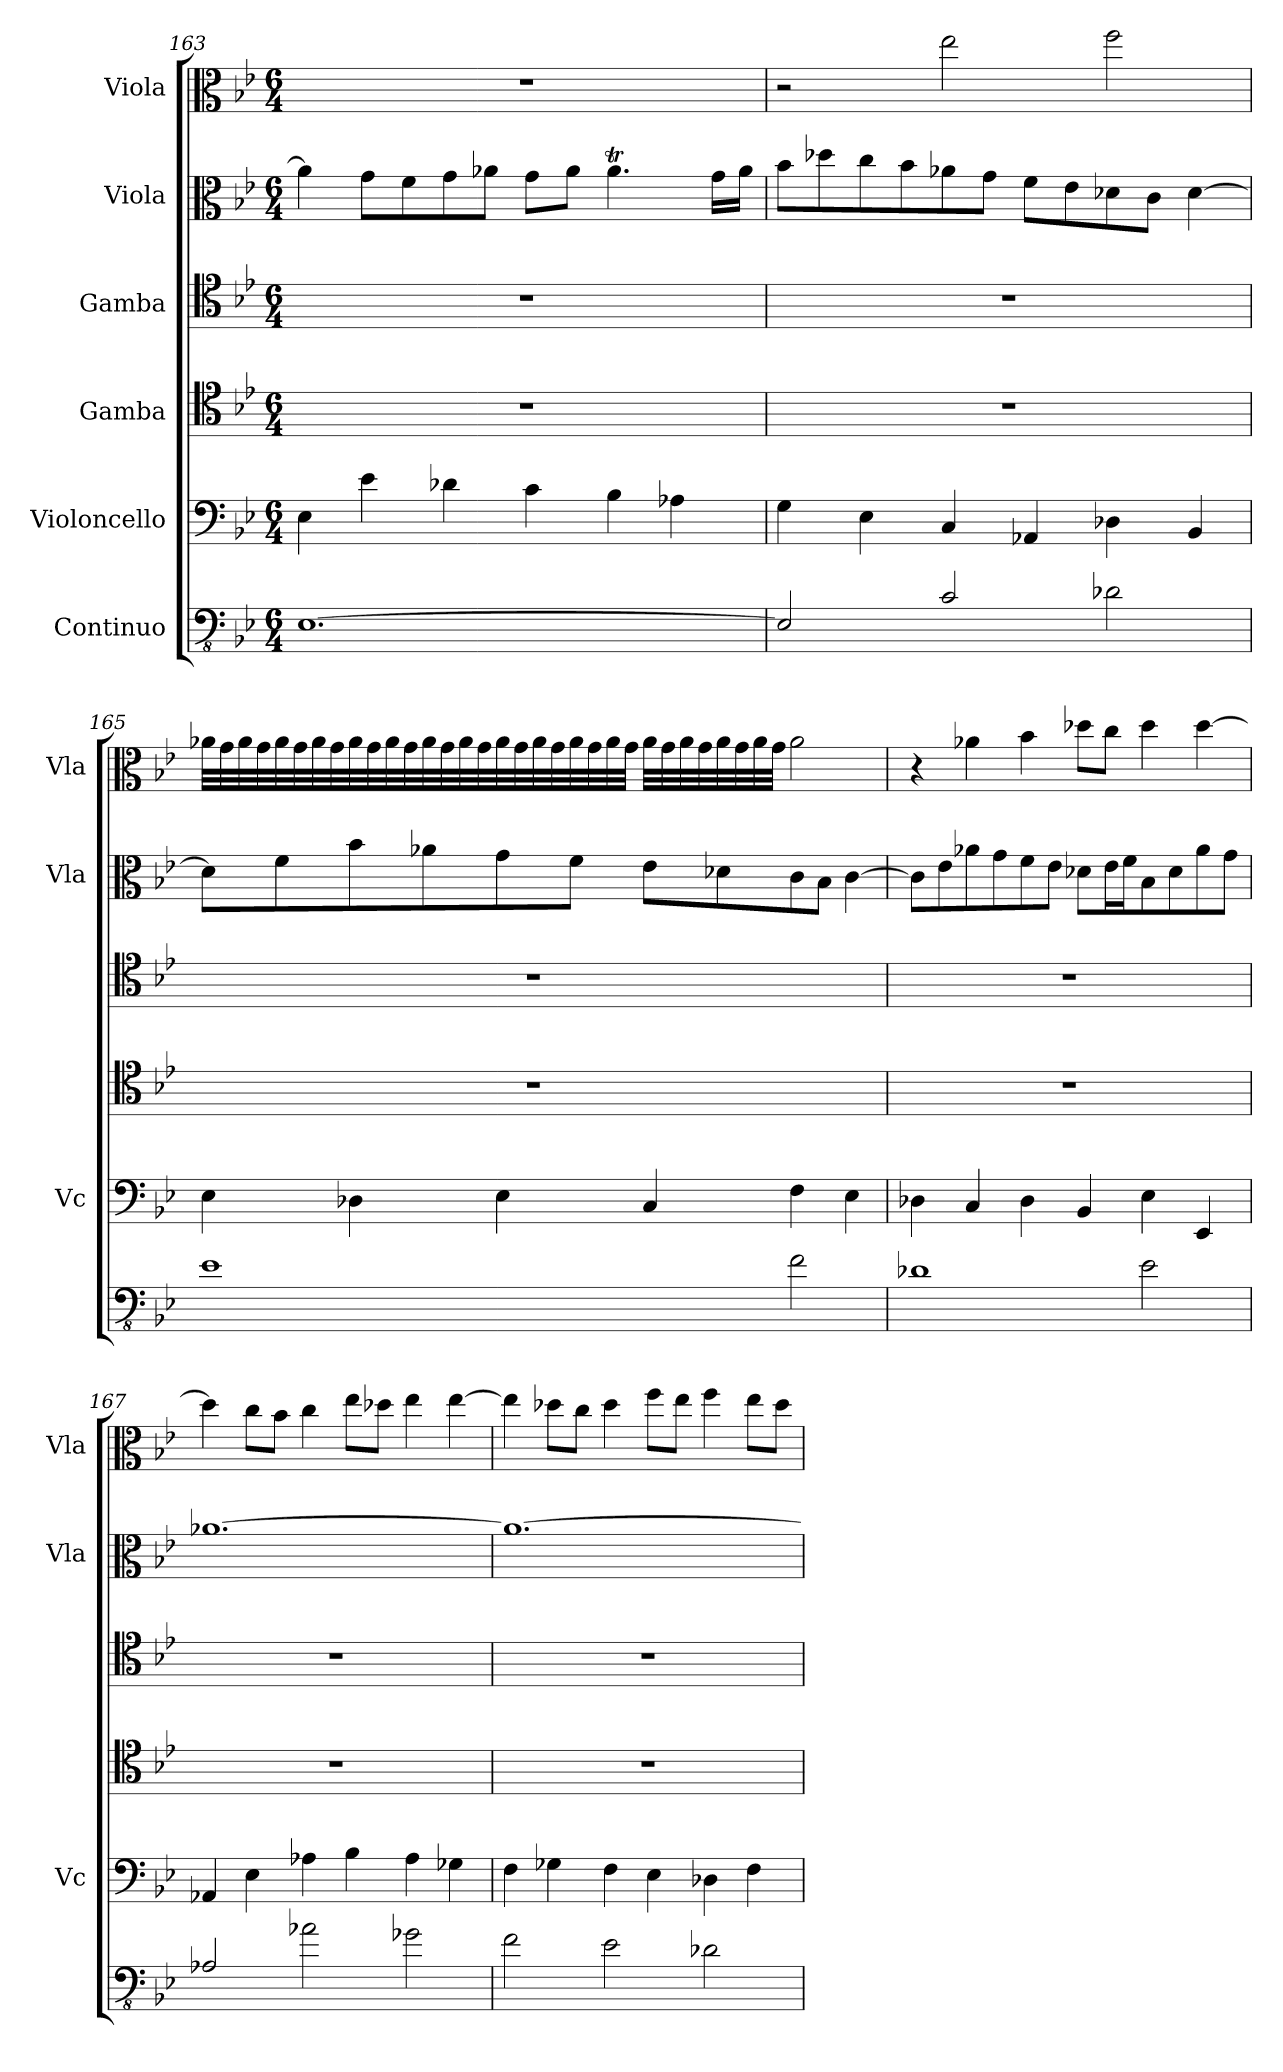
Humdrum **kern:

**kern	**kern	**kern	**kern	**kern	**kern
*part6	*part5	*part4	*part3	*part2	*part1
*staff6	*staff5	*staff4	*staff3	*staff2	*staff1
*I"Continuo	*I"Violoncello	*I"Gamba	*I"Gamba	*I"Viola	*I"Viola
*	*I'Vc	*	*	*I'Vla	*I'Vla
*clefFv4	*clefF4	*clefC4	*clefC4	*clefC3	*clefC3
*ITrd7c12	*	*	*	*	*
*k[b-e-]	*k[b-e-]	*k[b-e-]	*k[b-e-]	*k[b-e-]	*k[b-e-]
*M6/4	*M6/4	*M6/4	*M6/4	*M6/4	*M6/4
=163	=163	=163	=163	=163	=163
[1.EEE-	4E-\	1.r	1.r	4a-\]	1.r
.	4e-\	.	.	8g\L	.
.	.	.	.	8f\	.
.	4d-X\	.	.	8g\	.
.	.	.	.	8a-X\J	.
.	4c\	.	.	8g\L	.
.	.	.	.	8a-\J	.
.	4B-\	.	.	4.a-T\	.
.	4A-X\	.	.	.	.
.	.	.	.	16g\LL	.
.	.	.	.	16a-\JJ	.
=164	=164	=164	=164	=164	=164
2EEE-/]	4G\	1.r	1.r	8b-\L	2r
.	.	.	.	8dd-X\	.
.	4E-\	.	.	8cc\	.
.	.	.	.	8b-\	.
2CC/	4C/	.	.	8a-X\	2ee-\
.	.	.	.	8g\J	.
.	4AA-X/	.	.	8f\L	.
.	.	.	.	8e-\	.
2DD-X\	4D-X\	.	.	8d-X\	2ff\
.	.	.	.	8c\J	.
.	4BB-/	.	.	[4d-\	.
!!LO:PB:g=z
=165	=165	=165	=165	=165	=165
1EE-	4E-\	1.r	1.r	8d-\L]	32a-X\LLL
.	.	.	.	.	32g\
.	.	.	.	.	32a-\
.	.	.	.	.	32g\
.	.	.	.	8f\	32a-\
.	.	.	.	.	32g\
.	.	.	.	.	32a-\
.	.	.	.	.	32g\
.	4D-X\	.	.	8b-\	32a-\
.	.	.	.	.	32g\
.	.	.	.	.	32a-\
.	.	.	.	.	32g\
.	.	.	.	8a-X\	32a-\
.	.	.	.	.	32g\
.	.	.	.	.	32a-\
.	.	.	.	.	32g\
.	4E-\	.	.	8g\	32a-\
.	.	.	.	.	32g\
.	.	.	.	.	32a-\
.	.	.	.	.	32g\
.	.	.	.	8f\J	32a-\
.	.	.	.	.	32g\
.	.	.	.	.	32a-\
.	.	.	.	.	32g\JJJ
.	4C/	.	.	8e-\L	32a-\LLL
.	.	.	.	.	32g\
.	.	.	.	.	32a-\
.	.	.	.	.	32g\
.	.	.	.	8d-X\	32a-\
.	.	.	.	.	32g\
.	.	.	.	.	32a-\
.	.	.	.	.	32g\JJJ
2FF\	4F\	.	.	8c\	2a-\
.	.	.	.	8B-\J	.
.	4E-\	.	.	[4c\	.
!!LO:LB:g=z
=166	=166	=166	=166	=166	=166
1DD-X	4D-X\	1.r	1.r	8c\L]	4r
.	.	.	.	8e-\	.
.	4C/	.	.	8a-X\	4a-X\
.	.	.	.	8g\	.
.	4D-\	.	.	8f\	4b-\
.	.	.	.	8e-\J	.
.	4BB-/	.	.	8d-X\L	8dd-X\L
.	.	.	.	16e-\L	8cc\J
.	.	.	.	16f\J	.
2EE-\	4E-\	.	.	8B-\	4dd-\
.	.	.	.	8d-\	.
.	4EE-/	.	.	8a-\	[4dd-\
.	.	.	.	8g\J	.
=167	=167	=167	=167	=167	=167
2AAA-X/	4AA-X/	1.r	1.r	[1.a-X	4dd-\]
.	4E-\	.	.	.	8cc\L
.	.	.	.	.	8b-\J
2AA-X\	4A-X\	.	.	.	4cc\
.	4B-\	.	.	.	8ee-\L
.	.	.	.	.	8dd-X\J
2GG-X\	4A-\	.	.	.	4ee-\
.	4G-X\	.	.	.	[4ee-\
=168	=168	=168	=168	=168	=168
2FF\	4F\	1.r	1.r	1.a-_	4ee-\]
.	4G-X\	.	.	.	8dd-X\L
.	.	.	.	.	8cc\J
2EE-\	4F\	.	.	.	4dd-\
.	4E-\	.	.	.	8ff\L
.	.	.	.	.	8ee-\J
2DD-X\	4D-X\	.	.	.	4ff\
.	4F\	.	.	.	8ee-\L
.	.	.	.	.	8dd-\J
=	=	=	=	=	=
*-	*-	*-	*-	*-	*-
